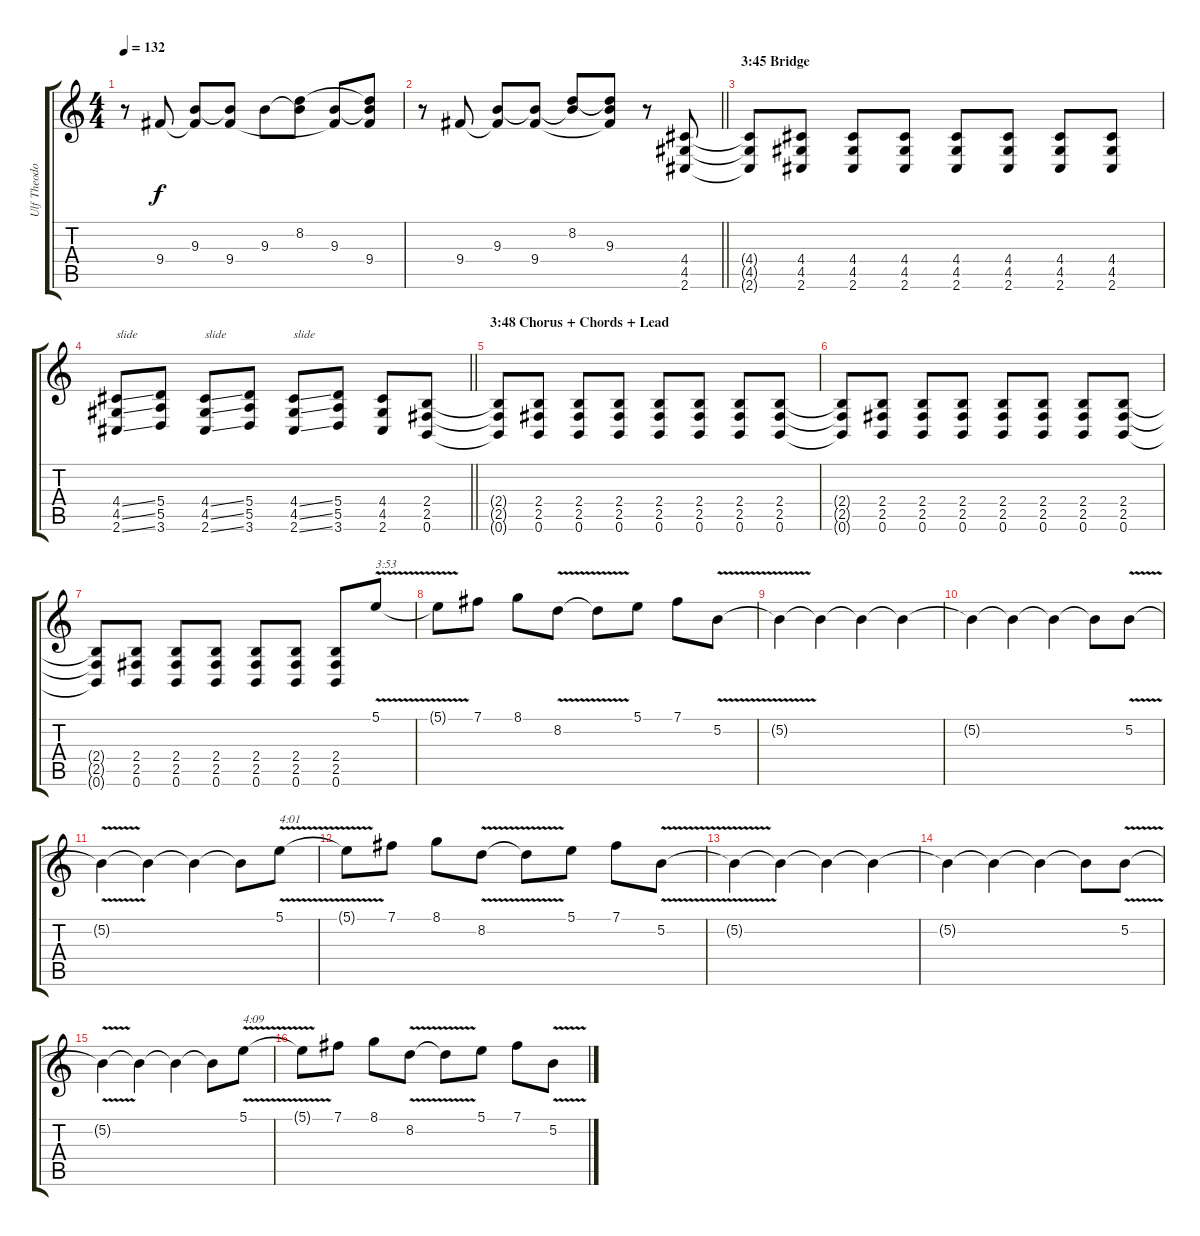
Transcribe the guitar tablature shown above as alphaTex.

\track ("Ulf Theodor Schwadorf (Lead Guitar)" "Ulf Theodo") {instrument distortionguitar}
\staff {score tabs}
\tuning (B3 Gb3 D3 A2 E2 B1) {hide}
\ts (4 4)
\tempo 132
\clef g2
\ks c
r.8{dy f} 9.4.8 (9.3 9.4{t}).8 (9.3{t} 9.4).8 9.3.8 (8.2 9.3{t}).8 (9.3 9.4{t}).8 (8.2{t} 9.3{t} 9.4).8 |
\barLineRight lightlight
r.8 9.4.8 (9.3 9.4{t}).8 (9.3{t} 9.4).8 (8.2 9.3{t}).8 (8.2{t} 9.3 9.4{t}).8 r.8 (4.4 4.5 2.6).8{instrument distortionguitar} |
\section ("" "3:45 Bridge")
(4.4{t} 4.5{t} 2.6{t}).8 (4.4 4.5 2.6).8 (4.4 4.5 2.6).8 (4.4 4.5 2.6).8 (4.4 4.5 2.6).8 (4.4 4.5 2.6).8 (4.4 4.5 2.6).8 (4.4 4.5 2.6).8 |
\barLineRight lightlight
(4.4{ss} 4.5{ss} 2.6{ss}).8{txt "slide"} (5.4 5.5 3.6).8 (4.4{ss} 4.5{ss} 2.6{ss}).8{txt "slide"} (5.4 5.5 3.6).8 (4.4{ss} 4.5{ss} 2.6{ss}).8{txt "slide"} (5.4 5.5 3.6).8 (4.4 4.5 2.6).8 (2.4 2.5 0.6).8 |
\section ("" "3:48 Chorus + Chords + Lead")
(2.4{t} 2.5{t} 0.6{t}).8 (2.4 2.5 0.6).8 (2.4 2.5 0.6).8 (2.4 2.5 0.6).8 (2.4 2.5 0.6).8 (2.4 2.5 0.6).8 (2.4 2.5 0.6).8 (2.4 2.5 0.6).8 |
(2.4{t} 2.5{t} 0.6{t}).8 (2.4 2.5 0.6).8 (2.4 2.5 0.6).8 (2.4 2.5 0.6).8 (2.4 2.5 0.6).8 (2.4 2.5 0.6).8 (2.4 2.5 0.6).8 (2.4 2.5 0.6).8 |
(2.4{t} 2.5{t} 0.6{t}).8 (2.4 2.5 0.6).8 (2.4 2.5 0.6).8 (2.4 2.5 0.6).8 (2.4 2.5 0.6).8 (2.4 2.5 0.6).8 (2.4 2.5 0.6).8 5.1{v}.8{txt "3:53"} |
5.1{t}.8 7.1.8 8.1.8 8.2{v}.8 8.2{t}.8 5.1.8 7.1.8 5.2{v}.8 |
5.2{t}.4 5.2{t}.4 5.2{t}.4 5.2{t}.4 |
5.2{t}.4 5.2{t}.4 5.2{t}.4 5.2{t}.8 5.2{v}.8 |
5.2{t}.4 5.2{t}.4 5.2{t}.4 5.2{t}.8 5.1{v}.8{txt "4:01"} |
5.1{t}.8 7.1.8 8.1.8 8.2{v}.8 8.2{t}.8 5.1.8 7.1.8 5.2{v}.8 |
5.2{t}.4 5.2{t}.4 5.2{t}.4 5.2{t}.4 |
5.2{t}.4 5.2{t}.4 5.2{t}.4 5.2{t}.8 5.2{v}.8 |
5.2{t}.4 5.2{t}.4 5.2{t}.4 5.2{t}.8 5.1{v}.8{txt "4:09"} |
5.1{t}.8 7.1.8 8.1.8 8.2{v}.8 8.2{t}.8 5.1.8 7.1.8 5.2{v}.8
